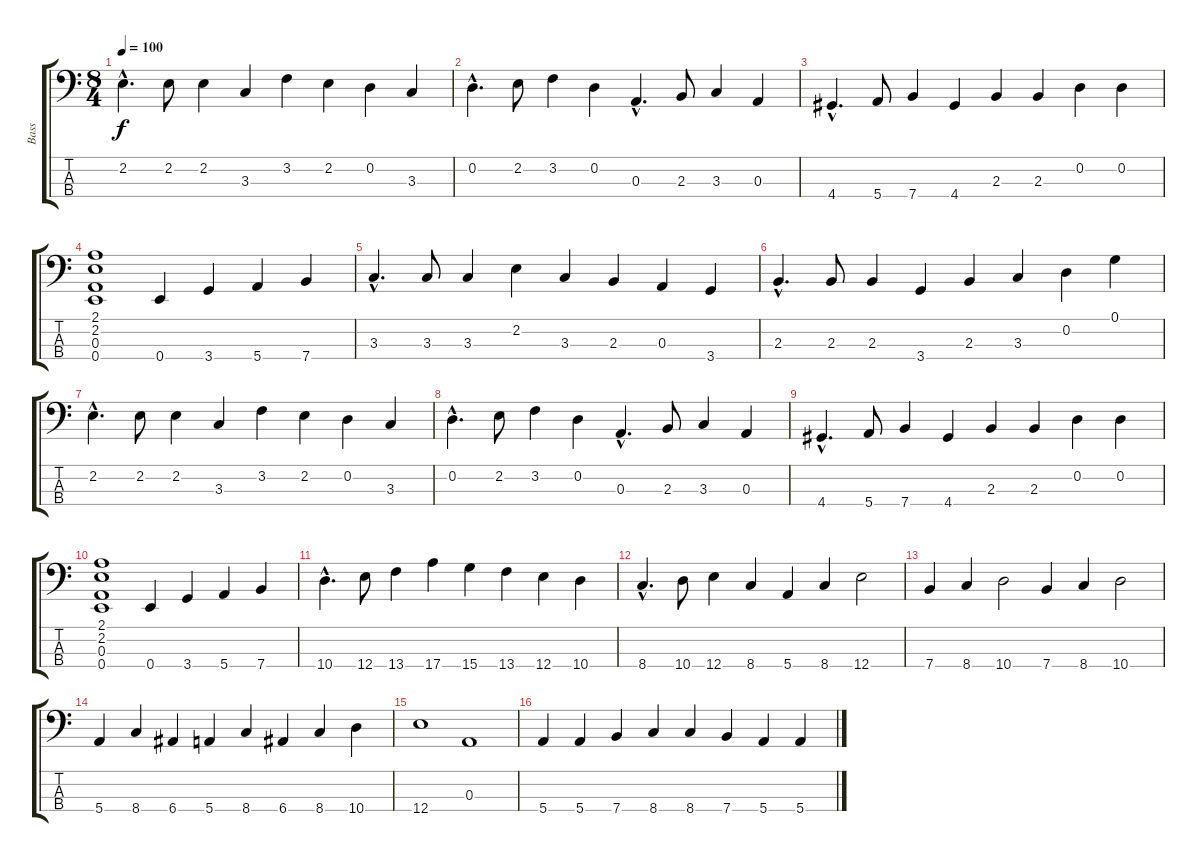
\track ("Bass" "Bass") {instrument electricbassfinger}
\staff {score tabs}
\tuning (G2 D2 A1 E1) {hide}
\ts (8 4)
\tempo 100
\clef f4
\ks c
2.2{hac}.4{d dy f} 2.2.8 2.2.4 3.3.4 3.2.4 2.2.4 0.2.4 3.3.4 |
0.2{hac}.4{d} 2.2.8 3.2.4 0.2.4 0.3{hac}.4{d} 2.3.8 3.3.4 0.3.4 |
4.4{hac}.4{d} 5.4.8 7.4.4 4.4.4 2.3.4 2.3.4 0.2.4 0.2.4 |
(2.1 2.2 0.3 0.4).1 0.4.4 3.4.4 5.4.4 7.4.4 |
3.3{hac}.4{d} 3.3.8 3.3.4 2.2.4 3.3.4 2.3.4 0.3.4 3.4.4 |
2.3{hac}.4{d} 2.3.8 2.3.4 3.4.4 2.3.4 3.3.4 0.2.4 0.1.4 |
2.2{hac}.4{d} 2.2.8 2.2.4 3.3.4 3.2.4 2.2.4 0.2.4 3.3.4 |
0.2{hac}.4{d} 2.2.8 3.2.4 0.2.4 0.3{hac}.4{d} 2.3.8 3.3.4 0.3.4 |
4.4{hac}.4{d} 5.4.8 7.4.4 4.4.4 2.3.4 2.3.4 0.2.4 0.2.4 |
(2.1 2.2 0.3 0.4).1 0.4.4 3.4.4 5.4.4 7.4.4 |
10.4{hac}.4{d} 12.4.8 13.4.4 17.4.4 15.4.4 13.4.4 12.4.4 10.4.4 |
8.4{hac}.4{d} 10.4.8 12.4.4 8.4.4 5.4.4 8.4.4 12.4.2 |
7.4.4 8.4.4 10.4.2 7.4.4 8.4.4 10.4.2 |
5.4.4 8.4.4 6.4.4 5.4.4 8.4.4 6.4.4 8.4.4 10.4.4 |
12.4.1 0.3.1 |
5.4.4 5.4.4 7.4.4 8.4.4 8.4.4 7.4.4 5.4.4 5.4.4
